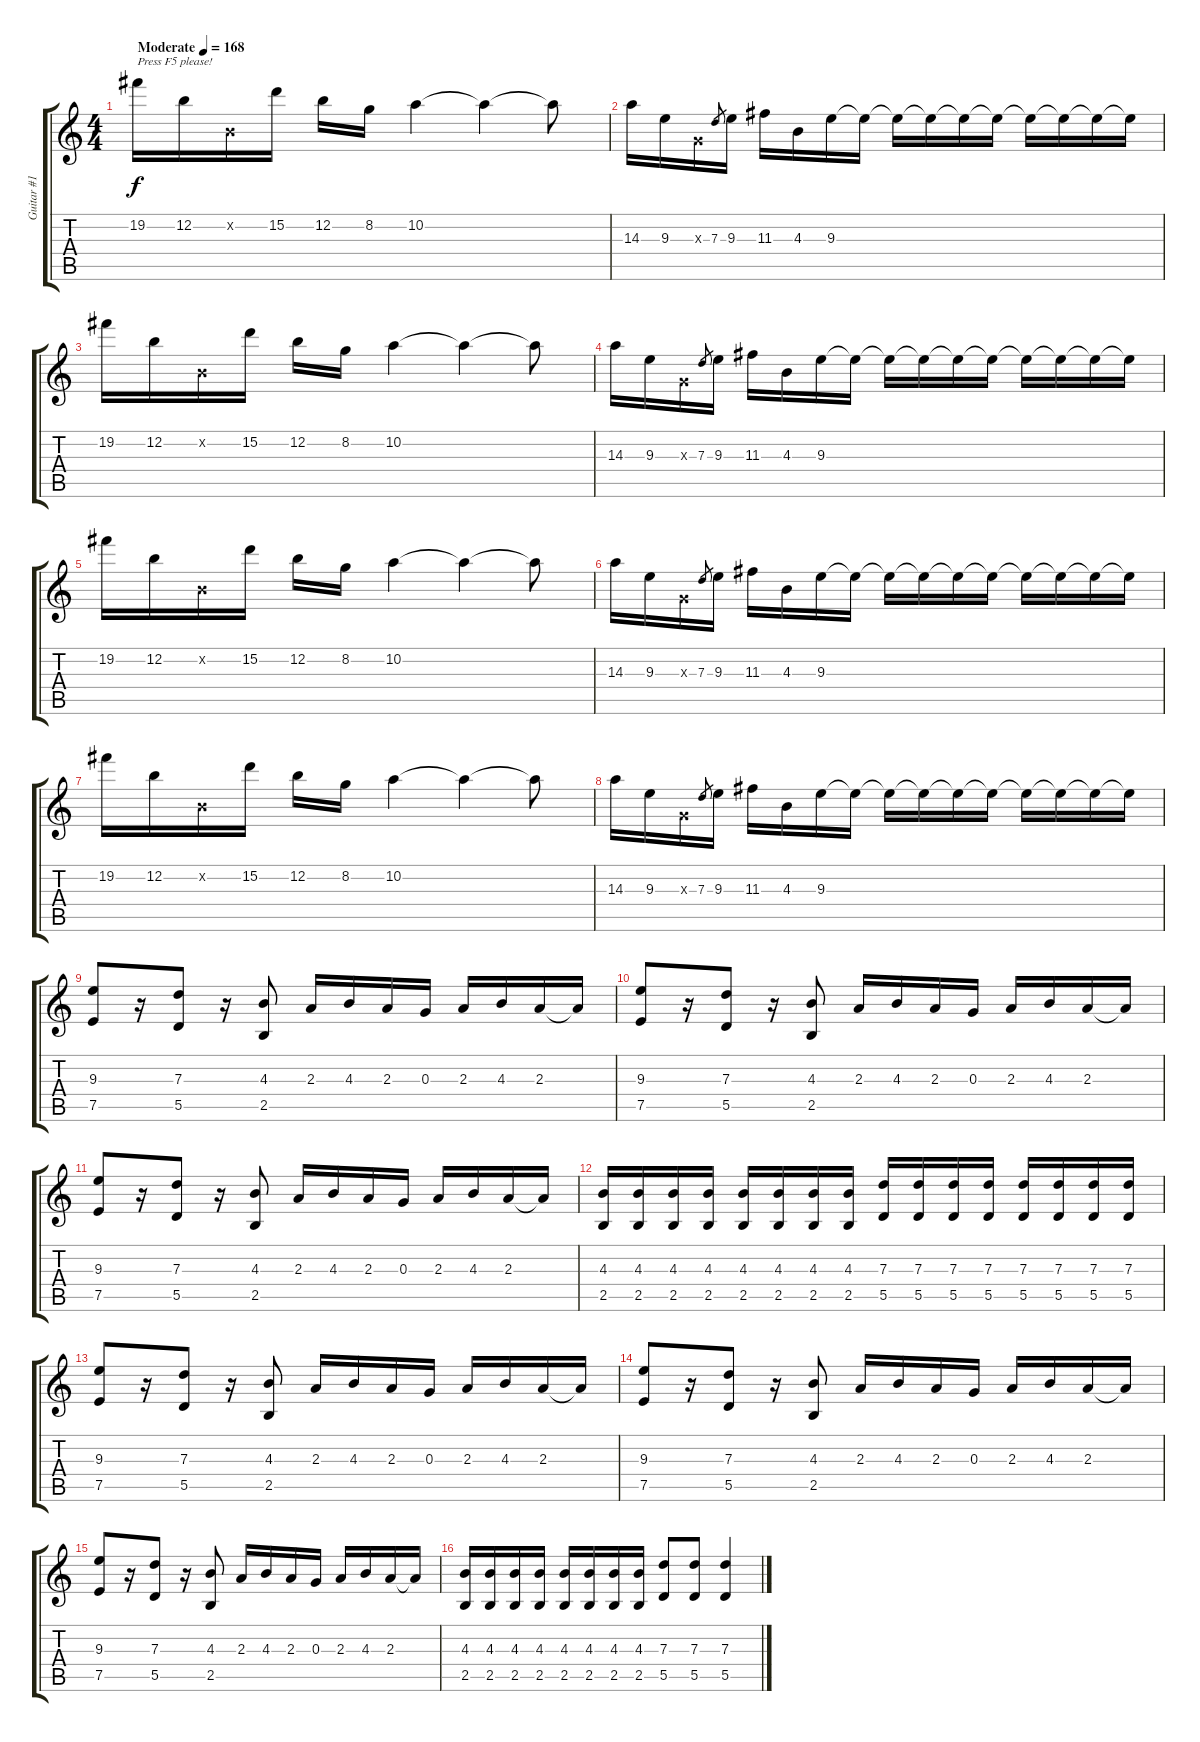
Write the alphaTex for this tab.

\track ("Guitar #1" "Guitar #1") {instrument distortionguitar}
\staff {score tabs}
\tuning (E4 B3 G3 D3 A2 D2) {hide}
\ts (4 4)
\tempo (168 "Moderate")
\clef g2
\ks c
19.2.16{txt "Press F5 please!" dy f instrument distortionguitar} 12.2.16 0.2{x}.16 15.2.16 12.2.16 8.2.16 10.2.4 10.2{t}.4 10.2{t}.8 |
14.3.16 9.3.16 0.3{x}.16 7.3.8{gr} 9.3.16 11.3.16 4.3.16 9.3.16 9.3{t}.16 9.3{t}.16 9.3{t}.16 9.3{t}.16 9.3{t}.16 9.3{t}.16 9.3{t}.16 9.3{t}.16 9.3{t}.16 |
19.2.16 12.2.16 0.2{x}.16 15.2.16 12.2.16 8.2.16 10.2.4 10.2{t}.4 10.2{t}.8 |
14.3.16 9.3.16 0.3{x}.16 7.3.8{gr} 9.3.16 11.3.16 4.3.16 9.3.16 9.3{t}.16 9.3{t}.16 9.3{t}.16 9.3{t}.16 9.3{t}.16 9.3{t}.16 9.3{t}.16 9.3{t}.16 9.3{t}.16 |
19.2.16 12.2.16 0.2{x}.16 15.2.16 12.2.16 8.2.16 10.2.4 10.2{t}.4 10.2{t}.8 |
14.3.16 9.3.16 0.3{x}.16 7.3.8{gr} 9.3.16 11.3.16 4.3.16 9.3.16 9.3{t}.16 9.3{t}.16 9.3{t}.16 9.3{t}.16 9.3{t}.16 9.3{t}.16 9.3{t}.16 9.3{t}.16 9.3{t}.16 |
19.2.16 12.2.16 0.2{x}.16 15.2.16 12.2.16 8.2.16 10.2.4 10.2{t}.4 10.2{t}.8 |
14.3.16 9.3.16 0.3{x}.16 7.3.8{gr} 9.3.16 11.3.16 4.3.16 9.3.16 9.3{t}.16 9.3{t}.16 9.3{t}.16 9.3{t}.16 9.3{t}.16 9.3{t}.16 9.3{t}.16 9.3{t}.16 9.3{t}.16 |
(9.3 7.5).8 r.16 (7.3 5.5).8 r.16 (4.3 2.5).8 2.3.16 4.3.16 2.3.16 0.3.16 2.3.16 4.3.16 2.3.16 2.3{t}.16 |
(9.3 7.5).8 r.16 (7.3 5.5).8 r.16 (4.3 2.5).8 2.3.16 4.3.16 2.3.16 0.3.16 2.3.16 4.3.16 2.3.16 2.3{t}.16 |
(9.3 7.5).8 r.16 (7.3 5.5).8 r.16 (4.3 2.5).8 2.3.16 4.3.16 2.3.16 0.3.16 2.3.16 4.3.16 2.3.16 2.3{t}.16 |
(4.3 2.5).16 (4.3 2.5).16 (4.3 2.5).16 (4.3 2.5).16 (4.3 2.5).16 (4.3 2.5).16 (4.3 2.5).16 (4.3 2.5).16 (7.3 5.5).16 (7.3 5.5).16 (7.3 5.5).16 (7.3 5.5).16 (7.3 5.5).16 (7.3 5.5).16 (7.3 5.5).16 (7.3 5.5).16 |
(9.3 7.5).8 r.16 (7.3 5.5).8 r.16 (4.3 2.5).8 2.3.16 4.3.16 2.3.16 0.3.16 2.3.16 4.3.16 2.3.16 2.3{t}.16 |
(9.3 7.5).8 r.16 (7.3 5.5).8 r.16 (4.3 2.5).8 2.3.16 4.3.16 2.3.16 0.3.16 2.3.16 4.3.16 2.3.16 2.3{t}.16 |
(9.3 7.5).8 r.16 (7.3 5.5).8 r.16 (4.3 2.5).8 2.3.16 4.3.16 2.3.16 0.3.16 2.3.16 4.3.16 2.3.16 2.3{t}.16 |
(4.3 2.5).16 (4.3 2.5).16 (4.3 2.5).16 (4.3 2.5).16 (4.3 2.5).16 (4.3 2.5).16 (4.3 2.5).16 (4.3 2.5).16 (7.3 5.5).8 (7.3 5.5).8 (7.3 5.5).4
